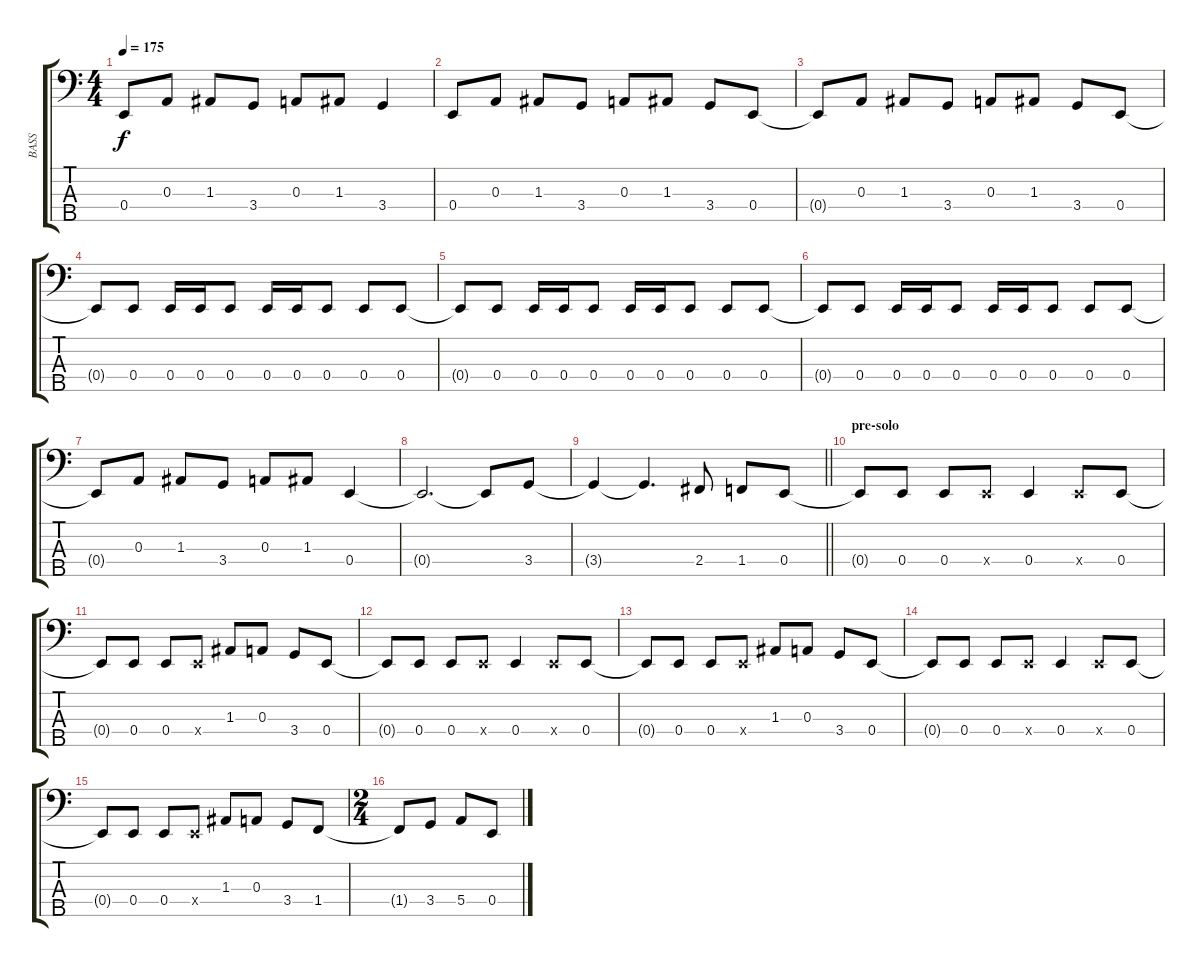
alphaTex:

\track ("BASS" "BASS") {instrument electricbassfinger}
\staff {score tabs}
\tuning (G2 D2 A1 E1 B0) {hide}
\ts (4 4)
\tempo 175
\clef f4
\ks c
0.4{t}.8{dy f} 0.3.8 1.3.8 3.4.8 0.3.8 1.3.8 3.4.4 |
0.4.8 0.3.8 1.3.8 3.4.8 0.3.8 1.3.8 3.4.8 0.4.8 |
0.4{t}.8 0.3.8 1.3.8 3.4.8 0.3.8 1.3.8 3.4.8 0.4.8 |
0.4{t}.8 0.4.8 0.4.16 0.4.16 0.4.8 0.4.16 0.4.16 0.4.8 0.4.8 0.4.8 |
0.4{t}.8 0.4.8 0.4.16 0.4.16 0.4.8 0.4.16 0.4.16 0.4.8 0.4.8 0.4.8 |
0.4{t}.8 0.4.8 0.4.16 0.4.16 0.4.8 0.4.16 0.4.16 0.4.8 0.4.8 0.4.8 |
0.4{t}.8 0.3.8 1.3.8 3.4.8 0.3.8 1.3.8 0.4.4 |
0.4{t}.2{d} 0.4{t}.8 3.4.8 |
\barLineRight lightlight
3.4{t}.4 3.4{t}.4{d} 2.4.8 1.4.8 0.4.8 |
\section ("" "pre-solo")
0.4{t}.8 0.4.8 0.4.8 0.4{x}.8 0.4.4 0.4{x}.8 0.4.8 |
0.4{t}.8 0.4.8 0.4.8 0.4{x}.8 1.3.8 0.3.8 3.4.8 0.4.8 |
0.4{t}.8 0.4.8 0.4.8 0.4{x}.8 0.4.4 0.4{x}.8 0.4.8 |
0.4{t}.8 0.4.8 0.4.8 0.4{x}.8 1.3.8 0.3.8 3.4.8 0.4.8 |
0.4{t}.8 0.4.8 0.4.8 0.4{x}.8 0.4.4 0.4{x}.8 0.4.8 |
0.4{t}.8 0.4.8 0.4.8 0.4{x}.8 1.3.8 0.3.8 3.4.8 1.4.8 |
\ts (2 4)
1.4{t}.8 3.4.8 5.4.8 0.4.8
